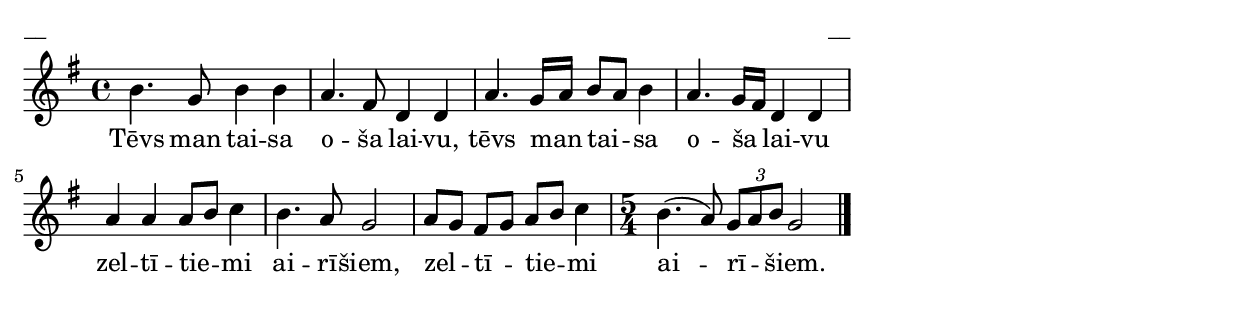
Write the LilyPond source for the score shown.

\version "2.13.16"
%\header {
%    title = "Tēvs man taisa oša laivu",Budēlīši, jūra
%}
\paper {
line-width = 14\cm
left-margin = 0.4\cm
between-system-padding = 0.1\cm
between-system-space = 0.1\cm
}
\layout {
indent = #0
ragged-last = ##f
}

voiceA = \relative c' {
\clef "treble"
\key g \major
\time 4/4
b'4. g8 b4 b |
a4. fis8 d4 d |
a'4. g16[ a] b8[ a] b4 |
a4. g16[ fis] d4 d |
a'4 a a8[ b] c4 |
b4. a8 g2 |
a8[ g] fis[ g] a[ b] c4 |
\time 5/4 
b4.( a8) \times 2/3 {g8[ a b]} g2 |
\bar "|."
}

lyricA = \lyricmode {
Tēvs man tai -- sa o -- ša lai -- vu, tēvs man tai -- sa o -- ša lai -- vu 
zel -- tī -- tie -- mi ai -- rī -- šiem, zel -- tī -- tie -- mi ai -- rī -- šiem.
} 

fullScore = <<
\new Staff {
<<
\new Voice = "voiceA" { \oneVoice \autoBeamOff \voiceA }
\lyricsto "voiceA" \new Lyrics \lyricA
>>
}
>>

\score {
\fullScore
\header { piece = "__" opus = "__" }
}
\markup { \with-color #(x11-color 'white) \sans \smaller "__" }
\score {
\unfoldRepeats
\fullScore
\midi {
\context { \Staff \remove "Staff_performer" }
\context { \Voice \consists "Staff_performer" }
}
}


